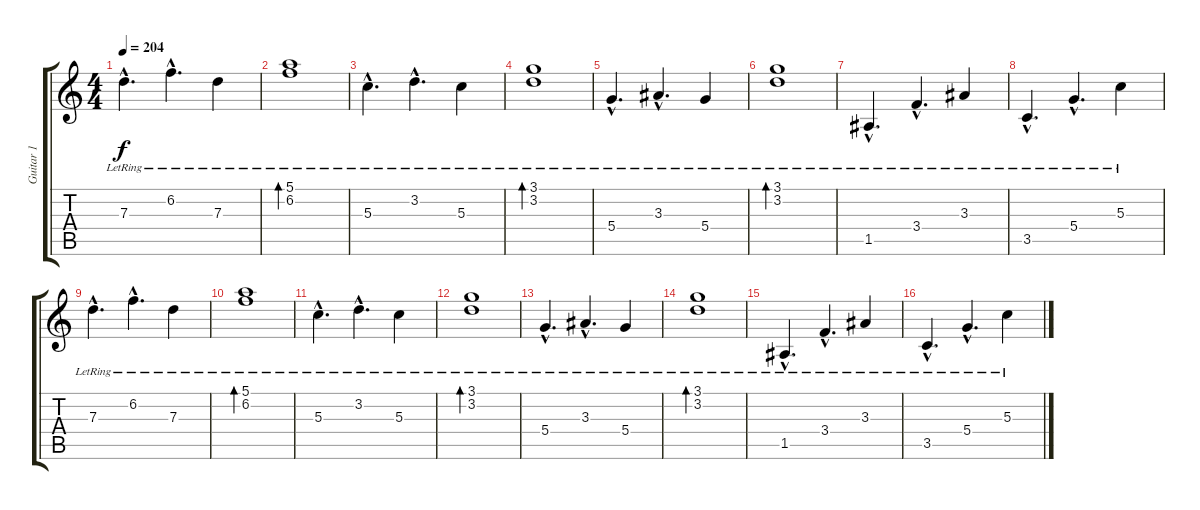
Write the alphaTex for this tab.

\track ("Guitar 1" "Guitar 1") {instrument overdrivenguitar}
\staff {score tabs}
\tuning (E4 B3 G3 D3 A2 E2) {hide}
\ts (4 4)
\tempo 204
\clef g2
\ks c
7.3{hac lr}.4{d dy f volume 16 instrument electricguitarclean} 6.2{hac lr}.4{d} 7.3{lr}.4 |
(5.1{lr} 6.2{lr}).1{bd 480} |
5.3{hac lr}.4{d} 3.2{hac lr}.4{d} 5.3{lr}.4 |
(3.1{lr} 3.2{lr}).1{bd 480} |
5.4{hac lr}.4{d} 3.3{hac lr}.4{d} 5.4{lr}.4 |
(3.1{lr} 3.2{lr}).1{bd 480} |
1.5{hac lr}.4{d} 3.4{hac lr}.4{d} 3.3{lr}.4 |
3.5{hac lr}.4{d} 5.4{hac lr}.4{d} 5.3{lr}.4 |
7.3{hac lr}.4{d} 6.2{hac lr}.4{d} 7.3{lr}.4 |
(5.1{lr} 6.2{lr}).1{bd 480} |
5.3{hac lr}.4{d} 3.2{hac lr}.4{d} 5.3{lr}.4 |
(3.1{lr} 3.2{lr}).1{bd 480} |
5.4{hac lr}.4{d} 3.3{hac lr}.4{d} 5.4{lr}.4 |
(3.1{lr} 3.2{lr}).1{bd 480} |
1.5{hac lr}.4{d} 3.4{hac lr}.4{d} 3.3{lr}.4 |
3.5{hac lr}.4{d} 5.4{hac lr}.4{d} 5.3{lr}.4
